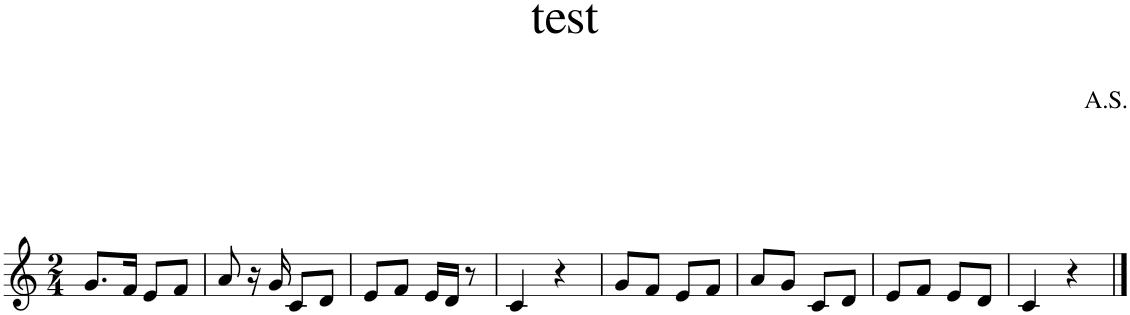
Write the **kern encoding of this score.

**kern
*part1
*staff1
*I"Скрипка
*clefG2
*k[]
*M2/4
=1
8.g/L
16f/Jk
8e/L
8f/J
=2
8a/
16r
16g/
8c/L
8d/J
=3
8e/L
8f/J
16e/LL
16d/JJ
8r
=4
4c/
4r
=5
8g/L
8f/J
8e/L
8f/J
=6
8a/L
8g/J
8c/L
8d/J
=7
8e/L
8f/J
8e/L
8d/J
=8
4c/
4r
==
*-
